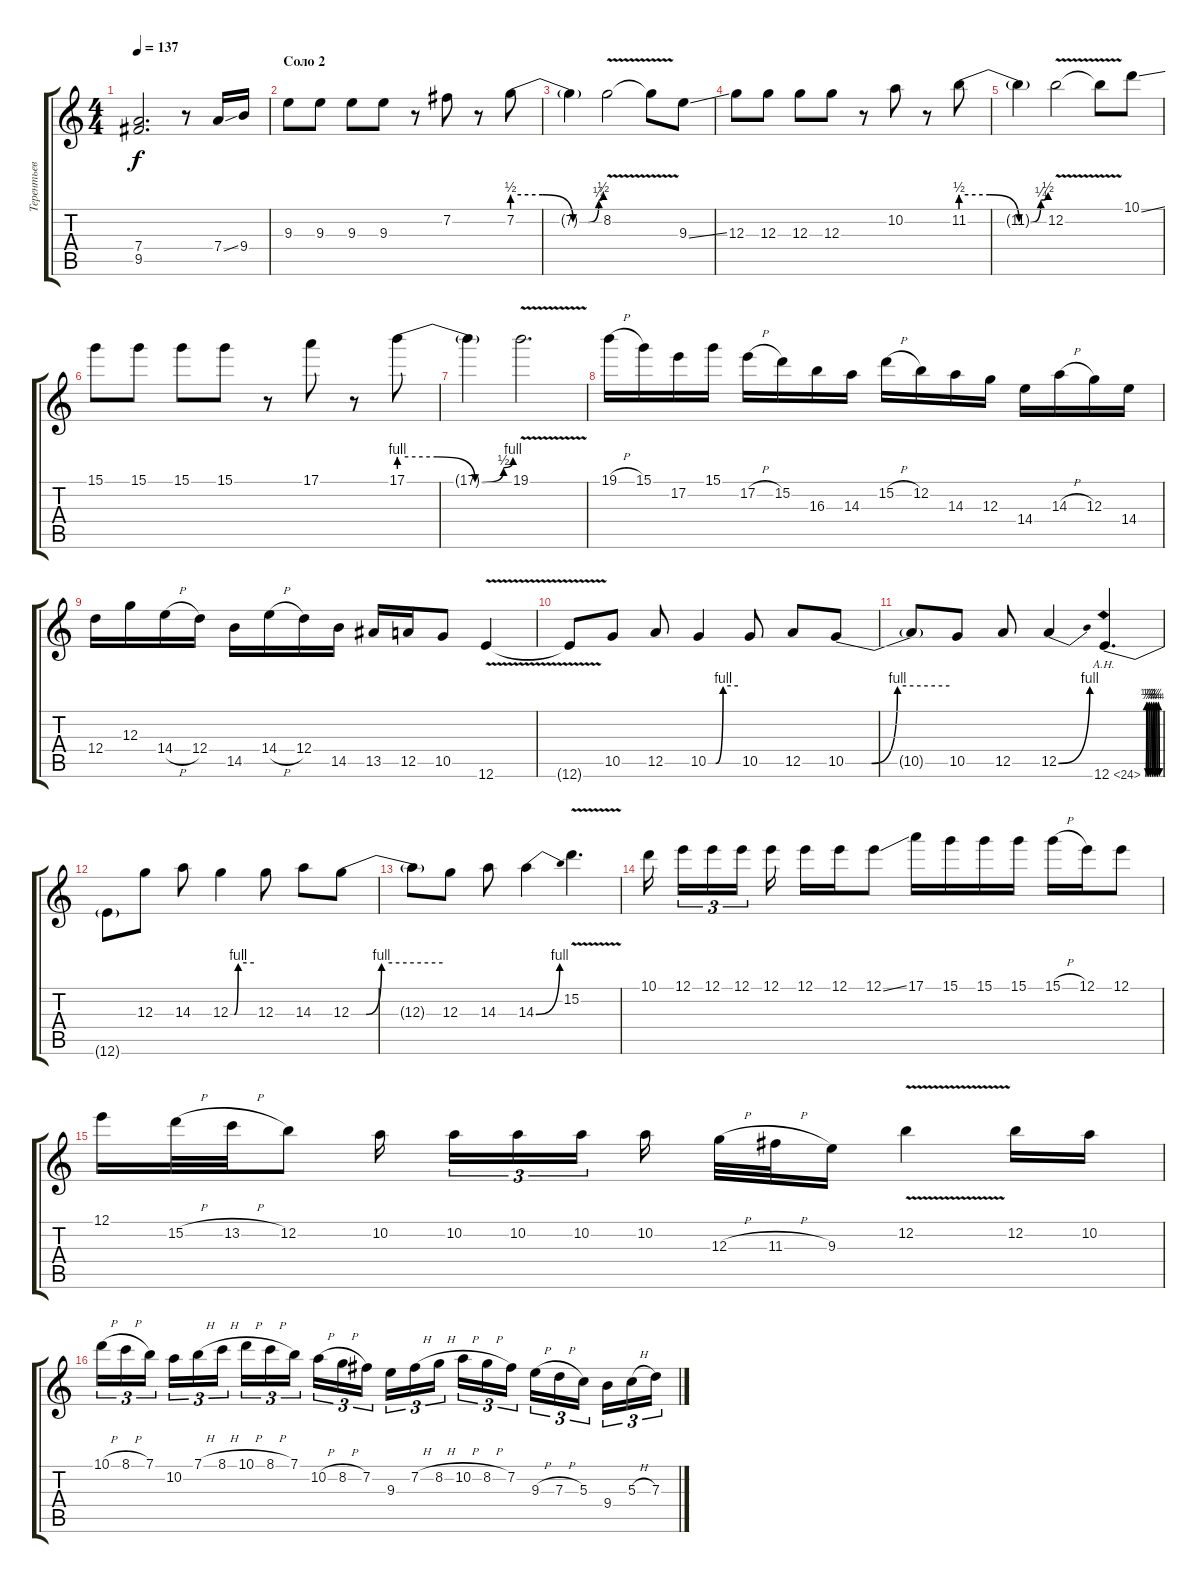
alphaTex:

\track ("Терентьев" "Терентьев") {instrument overdrivenguitar}
\staff {score tabs}
\tuning (E4 B3 G3 D3 A2 E2) {hide}
\ts (4 4)
\tempo 137
\clef g2
\ks c
(7.4{t} 9.5{t}).2{d dy f} r.8 7.4{ss}.16 9.4.16 |
\section ("" "Соло 2")
9.3.8{volume 14} 9.3.8 9.3.8 9.3.8 r.8 7.2.8 r.8 7.2{be (custom 0 2 20 2 40 0 50 0 57 1 60 2)}.8 |
7.2{t}.4 8.2{v}.2 8.2{t}.8 9.3{ss}.8 |
12.3.8 12.3.8 12.3.8 12.3.8 r.8 10.2.8 r.8 11.2{be (custom 0 2 20 2 40 0 48 0 55 1 60 2)}.8 |
11.2{t}.4 12.2{v}.2 12.2{t}.8 10.1{ss}.8 |
15.1.8 15.1.8 15.1.8 15.1.8 r.8 17.1.8 r.8 17.1{be (custom 0 4 20 4 40 0 44 0 55 2 60 4)}.8 |
17.1{t}.4 19.1{v}.2{d} |
19.1{h}.16 15.1.16 17.2.16 15.1.16 17.2{h}.16 15.2.16 16.3.16 14.3.16 15.2{h}.16 12.2.16 14.3.16 12.3.16 14.4.16 14.3{h}.16 12.3.16 14.4.16 |
12.4.16 12.3.16 14.4{h}.16 12.4.16 14.5.16 14.4{h}.16 12.4.16 14.5.16 13.5.16 12.5.16 10.5.8 12.6{v}.4 |
12.6{t}.8 10.5.8 12.5.8 10.5{be (custom 0 0 15 0 30 4 60 4)}.4 10.5.8 12.5.8 10.5{be (custom 0 0 15 0 30 4 60 4)}.8 |
10.5{t}.8 10.5.8 12.5.8 12.5{be (bend 0 0 60 4)}.4 12.6{be (custom 0 0 5 1 10 0 15 1 20 0 25 1 30 0 35 1 40 0 45 1 50 0 55 1 60 0) ah 12}.4{d} |
12.6{t}.8 12.3.8 14.3.8 12.3{be (custom 0 0 10 0 20 4 60 4)}.4 12.3.8 14.3.8 12.3{be (custom 0 0 10 0 20 4 60 4)}.8 |
12.3{t}.8 12.3.8 14.3.8 14.3{be (bend 0 0 60 4)}.4 15.2{v}.4{d} |
10.1.16 12.1.16{tu (3 2)} 12.1.16{tu (3 2)} 12.1.16{tu (3 2)} 12.1.16 12.1.16 12.1.16 12.1{ss}.8 17.1.16 15.1.16 15.1.16 15.1.16 15.1{h}.16 12.1.16 12.1.8 |
12.1.16 15.2{h}.32 13.2{h}.32 12.2.8 10.2.16 10.2.16{tu (3 2)} 10.2.16{tu (3 2)} 10.2.16{tu (3 2)} 10.2.16 12.3{h}.32 11.3{h}.32 9.3.16 12.2{v}.4 12.2.16 10.2.16 |
10.1{h}.16{tu (3 2)} 8.1{h}.16{tu (3 2)} 7.1.16{tu (3 2)} 10.2.16{tu (3 2)} 7.1{h}.16{tu (3 2)} 8.1{h}.16{tu (3 2)} 10.1{h}.16{tu (3 2)} 8.1{h}.16{tu (3 2)} 7.1.16{tu (3 2)} 10.2{h}.16{tu (3 2)} 8.2{h}.16{tu (3 2)} 7.2.16{tu (3 2)} 9.3.16{tu (3 2)} 7.2{h}.16{tu (3 2)} 8.2{h}.16{tu (3 2)} 10.2{h}.16{tu (3 2)} 8.2{h}.16{tu (3 2)} 7.2.16{tu (3 2)} 9.3{h}.16{tu (3 2)} 7.3{h}.16{tu (3 2)} 5.3.16{tu (3 2)} 9.4.16{tu (3 2)} 5.3{h}.16{tu (3 2)} 7.3{h}.16{tu (3 2)}
